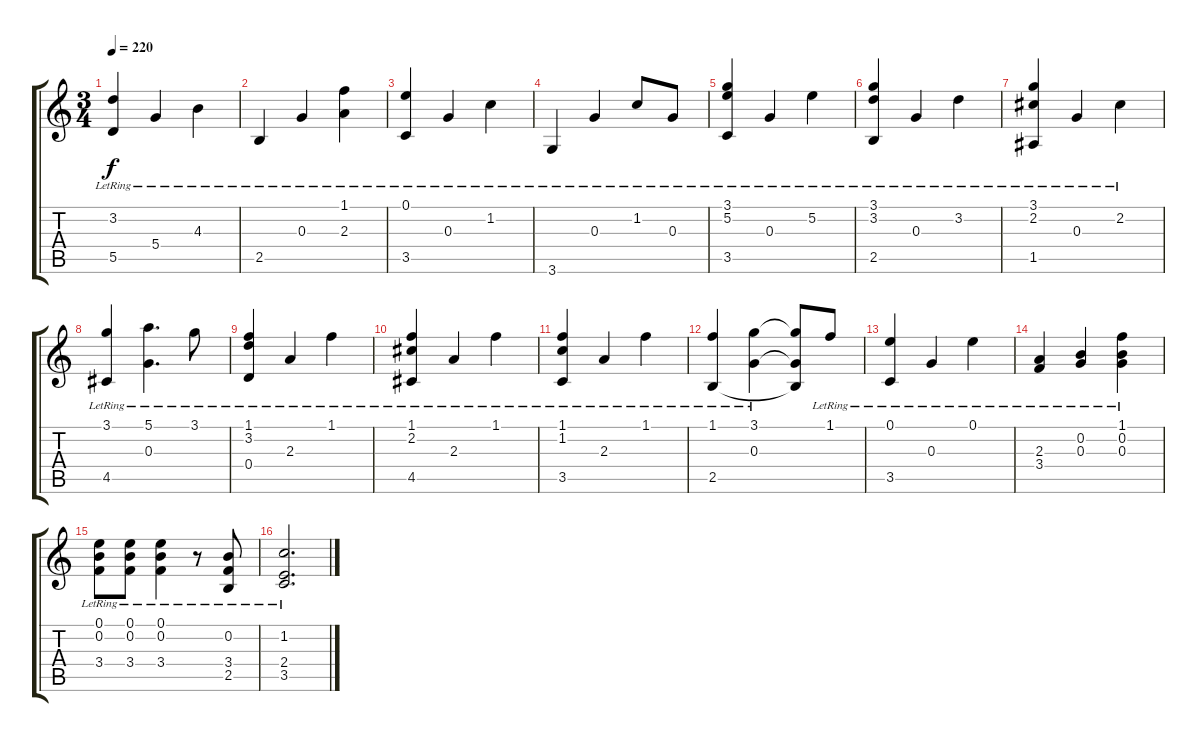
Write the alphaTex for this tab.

\track "" {instrument acousticguitarnylon}
\staff {score tabs}
\tuning (E4 B3 G3 D3 A2 E2) {hide}
\ts (3 4)
\tempo 220
\clef g2
\ks c
(3.2{lr} 5.5{lr}).4{dy f} 5.4{lr}.4 4.3{lr}.4 |
2.5{lr}.4 0.3{lr}.4 (1.1{lr} 2.3{lr}).4 |
(0.1{lr} 3.5{lr}).4 0.3{lr}.4 1.2{lr}.4 |
3.6{lr}.4 0.3{lr}.4 1.2{lr}.8 0.3{lr}.8 |
(3.1{lr} 5.2{lr} 3.5).4 0.3{lr}.4 5.2{lr}.4 |
(3.1{lr} 3.2{lr} 2.5{lr}).4 0.3{lr}.4 3.2{lr}.4 |
(3.1{lr} 2.2{lr} 1.5{lr}).4 0.3{lr}.4 2.2{lr}.4 |
(3.1{lr} 4.5{lr}).4 (5.1{lr} 0.3{lr}).4{d} 3.1{lr}.8 |
(1.1{lr} 3.2{lr} 0.4{lr}).4 2.3{lr}.4 1.1{lr}.4 |
(1.1{lr} 2.2{lr} 4.5{lr}).4 2.3{lr}.4 1.1{lr}.4 |
(1.1{lr} 1.2{lr} 3.5{lr}).4 2.3{lr}.4 1.1{lr}.4 |
(1.1{lr} 2.5{lr}).4 (3.1{lr} 0.3{lr}).4 (3.1{t} 0.3{t} 2.5{t}).8 1.1{lr}.8 |
(0.1{lr} 3.5{lr}).4 0.3{lr}.4 0.1{lr}.4 |
(2.3{lr} 3.4{lr}).4 (0.2{lr} 0.3{lr}).4 (1.1{lr} 0.2{lr} 0.3{lr}).4 |
(0.1{lr} 0.2{lr} 3.4).8 (0.1{lr} 0.2{lr} 3.4).8 (0.1{lr} 0.2{lr} 3.4).4 r.8 (0.2{lr} 3.4{lr} 2.5).8 |
(1.2{lr} 2.4{lr} 3.5).2{d}
